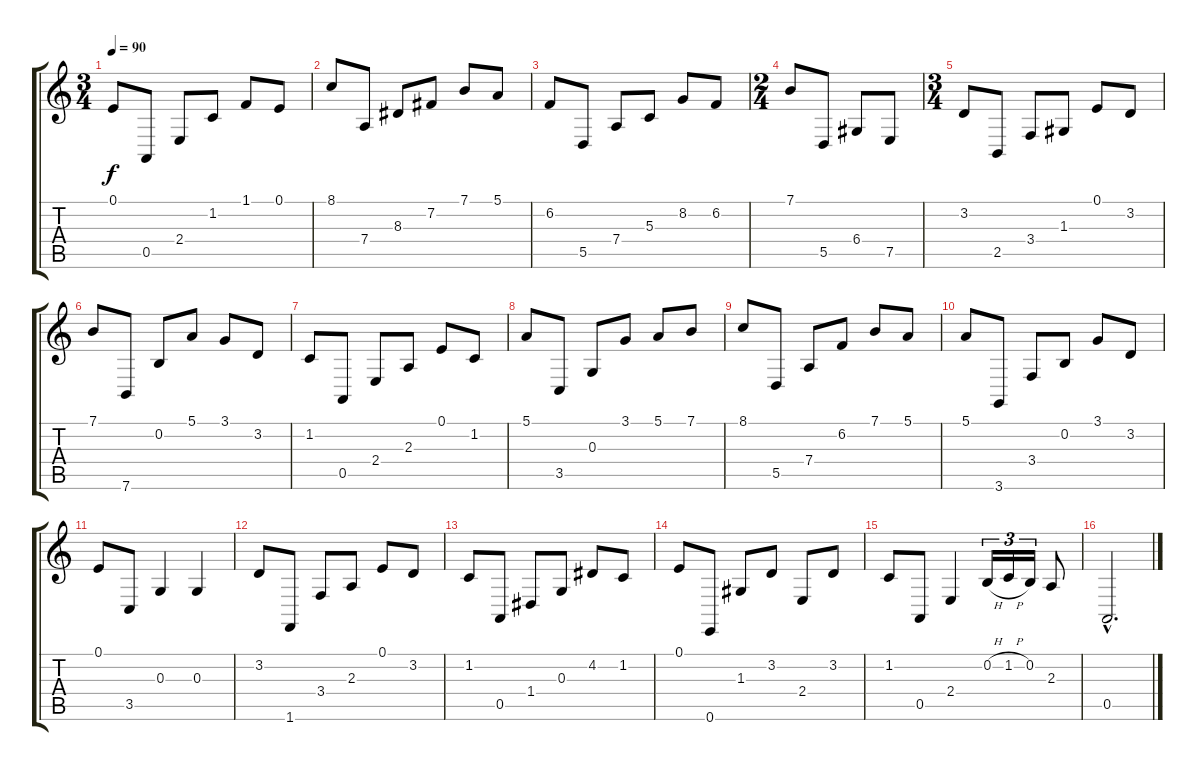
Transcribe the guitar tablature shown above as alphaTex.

\track "" {instrument orchestralharp}
\staff {score tabs}
\tuning (E4 B3 G3 D3 A2 E2) {hide}
\ts (3 4)
\tempo 90
\clef g2
\ks c
0.1.8{dy f instrument orchestralharp} 0.5.8 2.4.8 1.2.8 1.1.8 0.1.8 |
8.1.8 7.4.8 8.3.8 7.2.8 7.1.8 5.1.8 |
6.2.8 5.5.8 7.4.8 5.3.8 8.2.8 6.2.8 |
\ts (2 4)
7.1.8 5.5.8 6.4.8 7.5.8 |
\ts (3 4)
3.2.8 2.5.8 3.4.8 1.3.8 0.1.8 3.2.8 |
7.1.8 7.6.8 0.2.8 5.1.8 3.1.8 3.2.8 |
1.2.8 0.5.8 2.4.8 2.3.8 0.1.8 1.2.8 |
5.1.8 3.5.8 0.3.8 3.1.8 5.1.8 7.1.8 |
8.1.8 5.5.8 7.4.8 6.2.8 7.1.8 5.1.8 |
5.1.8 3.6.8 3.4.8 0.2.8 3.1.8 3.2.8 |
0.1.8 3.5.8 0.3.4 0.3.4 |
3.2.8 1.6.8 3.4.8 2.3.8 0.1.8 3.2.8 |
1.2.8 0.5.8 1.4.8 0.3.8 4.2.8 1.2.8 |
0.1.8 0.6.8 1.3.8 3.2.8 2.4.8 3.2.8 |
1.2.8 0.5.8 2.4.4 0.2{h}.16{tu (3 2)} 1.2{h}.16{tu (3 2)} 0.2.16{tu (3 2)} 2.3.8 |
0.5{hac}.2{d}
